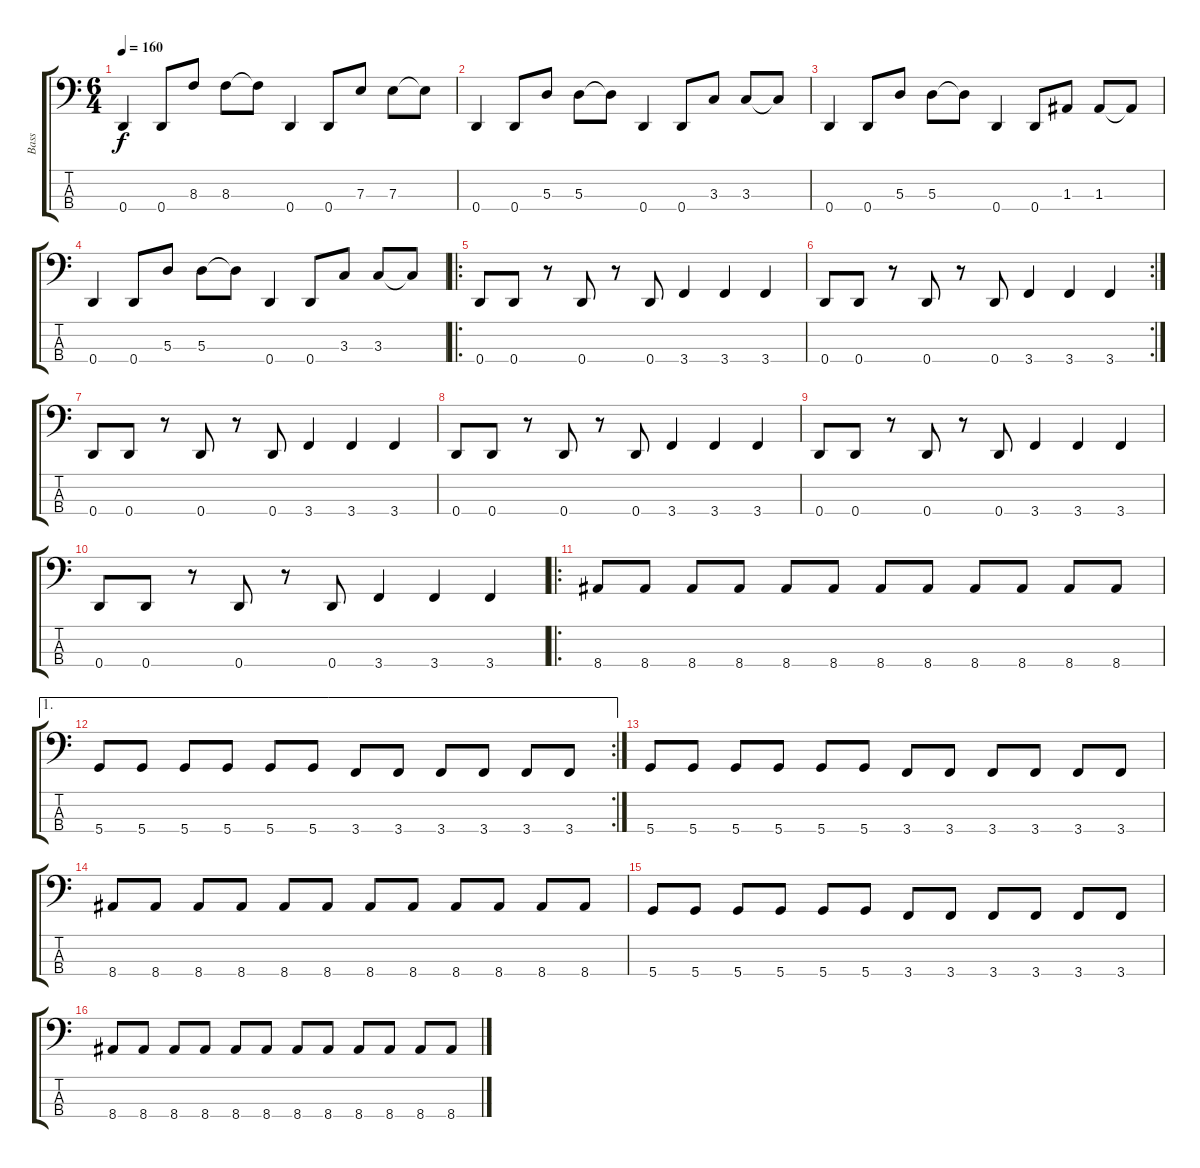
\track ("Bass" "Bass") {instrument electricbassfinger}
\staff {score tabs}
\tuning (G2 D2 A1 D1) {hide}
\ts (6 4)
\tempo 160
\clef f4
\ks c
0.4.4{dy f} 0.4.8 8.3.8 8.3.8 8.3{t}.8 0.4.4 0.4.8 7.3.8 7.3.8 7.3{t}.8 |
0.4.4 0.4.8 5.3.8 5.3.8 5.3{t}.8 0.4.4 0.4.8 3.3.8 3.3.8 3.3{t}.8 |
0.4.4 0.4.8 5.3.8 5.3.8 5.3{t}.8 0.4.4 0.4.8 1.3.8 1.3.8 1.3{t}.8 |
0.4.4 0.4.8 5.3.8 5.3.8 5.3{t}.8 0.4.4 0.4.8 3.3.8 3.3.8 3.3{t}.8 |
\ro
0.4.8 0.4.8 r.8 0.4.8 r.8 0.4.8 3.4.4 3.4.4 3.4.4 |
\rc 2
0.4.8 0.4.8 r.8 0.4.8 r.8 0.4.8 3.4.4 3.4.4 3.4.4 |
0.4.8 0.4.8 r.8 0.4.8 r.8 0.4.8 3.4.4 3.4.4 3.4.4 |
0.4.8 0.4.8 r.8 0.4.8 r.8 0.4.8 3.4.4 3.4.4 3.4.4 |
0.4.8 0.4.8 r.8 0.4.8 r.8 0.4.8 3.4.4 3.4.4 3.4.4 |
0.4.8 0.4.8 r.8 0.4.8 r.8 0.4.8 3.4.4 3.4.4 3.4.4 |
\ro
8.4.8 8.4.8 8.4.8 8.4.8 8.4.8 8.4.8 8.4.8 8.4.8 8.4.8 8.4.8 8.4.8 8.4.8 |
\ae 1
\rc 2
5.4.8 5.4.8 5.4.8 5.4.8 5.4.8 5.4.8 3.4.8 3.4.8 3.4.8 3.4.8 3.4.8 3.4.8 |
5.4.8 5.4.8 5.4.8 5.4.8 5.4.8 5.4.8 3.4.8 3.4.8 3.4.8 3.4.8 3.4.8 3.4.8 |
8.4.8 8.4.8 8.4.8 8.4.8 8.4.8 8.4.8 8.4.8 8.4.8 8.4.8 8.4.8 8.4.8 8.4.8 |
5.4.8 5.4.8 5.4.8 5.4.8 5.4.8 5.4.8 3.4.8 3.4.8 3.4.8 3.4.8 3.4.8 3.4.8 |
8.4.8 8.4.8 8.4.8 8.4.8 8.4.8 8.4.8 8.4.8 8.4.8 8.4.8 8.4.8 8.4.8 8.4.8
